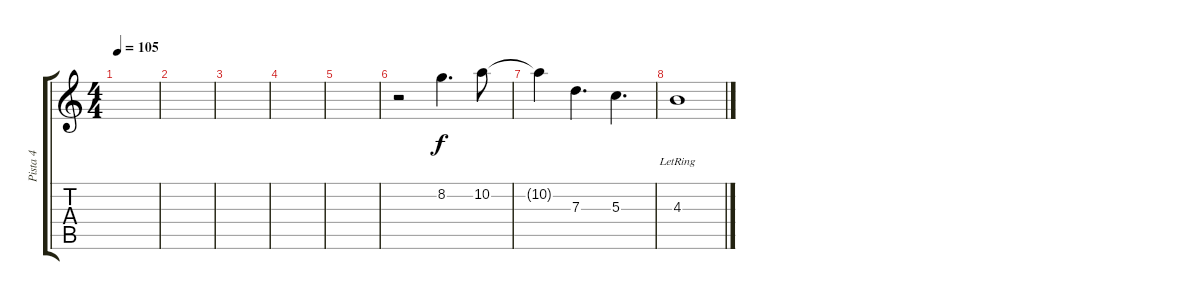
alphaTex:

\track ("Pista 4" "Pista 4") {instrument electricguitarjazz}
\staff {score tabs}
\tuning (E4 B3 G3 D3 A2 E2) {hide}
\ts (4 4)
\tempo 105
\clef g2
\ks c
|
|
|
|
|
r.2 8.2.4{d} 10.2.8 |
10.2{t}.4 7.3.4{d} 5.3.4{d} |
4.3{lr}.1
